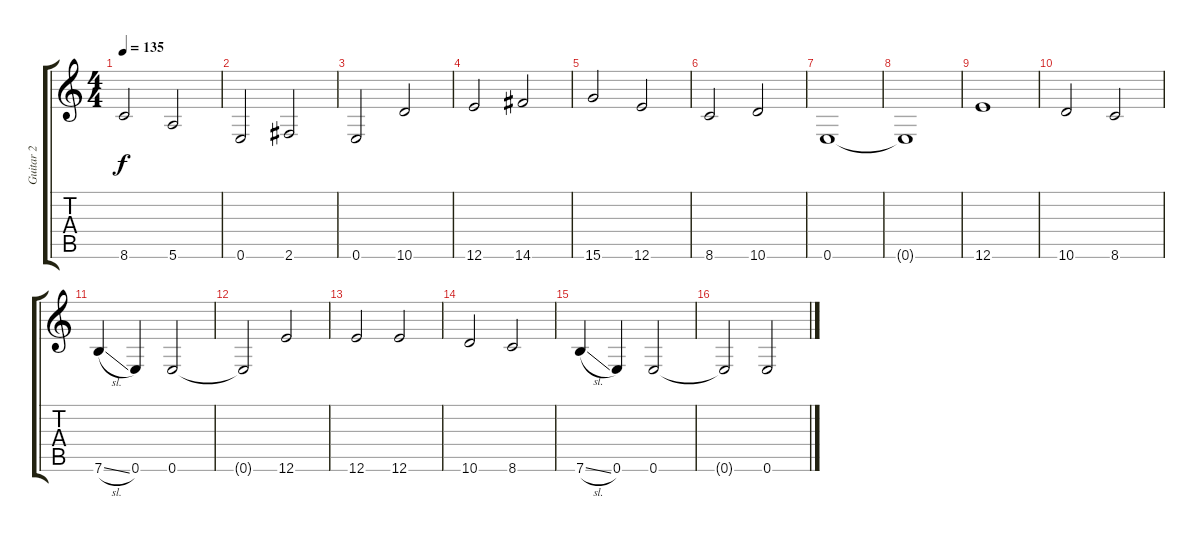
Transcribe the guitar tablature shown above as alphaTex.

\track ("Guitar 2" "Guitar 2") {instrument electricguitarjazz}
\staff {score tabs}
\tuning (E4 B3 G3 D3 A2 E2) {hide}
\ts (4 4)
\tempo 135
\clef g2
\ks c
8.6.2{dy f} 5.6.2 |
0.6.2 2.6.2 |
0.6.2 10.6.2 |
12.6.2 14.6.2 |
15.6.2 12.6.2 |
8.6.2 10.6.2 |
0.6.1 |
0.6{t}.1 |
12.6.1 |
10.6.2 8.6.2 |
7.6{sl}.4 0.6.4 0.6.2 |
0.6{t}.2 12.6.2 |
12.6.2 12.6.2 |
10.6.2 8.6.2 |
7.6{sl}.4 0.6.4 0.6.2 |
0.6{t}.2 0.6.2
